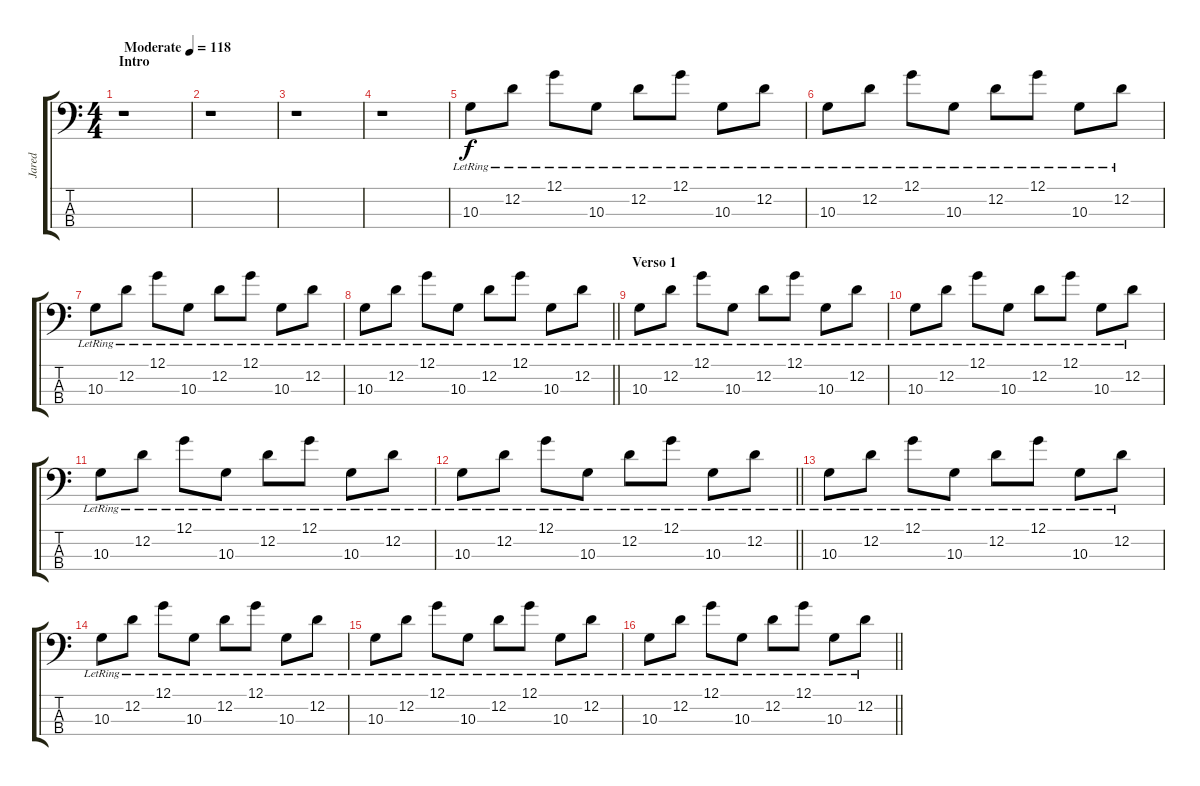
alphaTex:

\track ("Jared" "Jared") {instrument electricbassfinger}
\staff {score tabs}
\tuning (G2 D2 A1 E1) {hide}
\ts (4 4)
\section ("" "Intro")
\tempo (118 "Moderate")
\clef f4
\ks c
r.1{dy f instrument electricbassfinger} |
r.1 |
r.1 |
r.1 |
10.3{lr}.8 12.2{lr}.8 12.1{lr}.8 10.3{lr}.8 12.2{lr}.8 12.1{lr}.8 10.3{lr}.8 12.2{lr}.8 |
10.3{lr}.8 12.2{lr}.8 12.1{lr}.8 10.3{lr}.8 12.2{lr}.8 12.1{lr}.8 10.3{lr}.8 12.2{lr}.8 |
10.3{lr}.8 12.2{lr}.8 12.1{lr}.8 10.3{lr}.8 12.2{lr}.8 12.1{lr}.8 10.3{lr}.8 12.2{lr}.8 |
\barLineRight lightlight
10.3{lr}.8 12.2{lr}.8 12.1{lr}.8 10.3{lr}.8 12.2{lr}.8 12.1{lr}.8 10.3{lr}.8 12.2{lr}.8 |
\section ("" "Verso 1")
10.3{lr}.8 12.2{lr}.8 12.1{lr}.8 10.3{lr}.8 12.2{lr}.8 12.1{lr}.8 10.3{lr}.8 12.2{lr}.8 |
10.3{lr}.8 12.2{lr}.8 12.1{lr}.8 10.3{lr}.8 12.2{lr}.8 12.1{lr}.8 10.3{lr}.8 12.2{lr}.8 |
10.3{lr}.8 12.2{lr}.8 12.1{lr}.8 10.3{lr}.8 12.2{lr}.8 12.1{lr}.8 10.3{lr}.8 12.2{lr}.8 |
\barLineRight lightlight
10.3{lr}.8 12.2{lr}.8 12.1{lr}.8 10.3{lr}.8 12.2{lr}.8 12.1{lr}.8 10.3{lr}.8 12.2{lr}.8 |
10.3{lr}.8 12.2{lr}.8 12.1{lr}.8 10.3{lr}.8 12.2{lr}.8 12.1{lr}.8 10.3{lr}.8 12.2{lr}.8 |
10.3{lr}.8 12.2{lr}.8 12.1{lr}.8 10.3{lr}.8 12.2{lr}.8 12.1{lr}.8 10.3{lr}.8 12.2{lr}.8 |
10.3{lr}.8 12.2{lr}.8 12.1{lr}.8 10.3{lr}.8 12.2{lr}.8 12.1{lr}.8 10.3{lr}.8 12.2{lr}.8 |
\barLineRight lightlight
10.3{lr}.8 12.2{lr}.8 12.1{lr}.8 10.3{lr}.8 12.2{lr}.8 12.1{lr}.8 10.3{lr}.8 12.2{lr}.8
